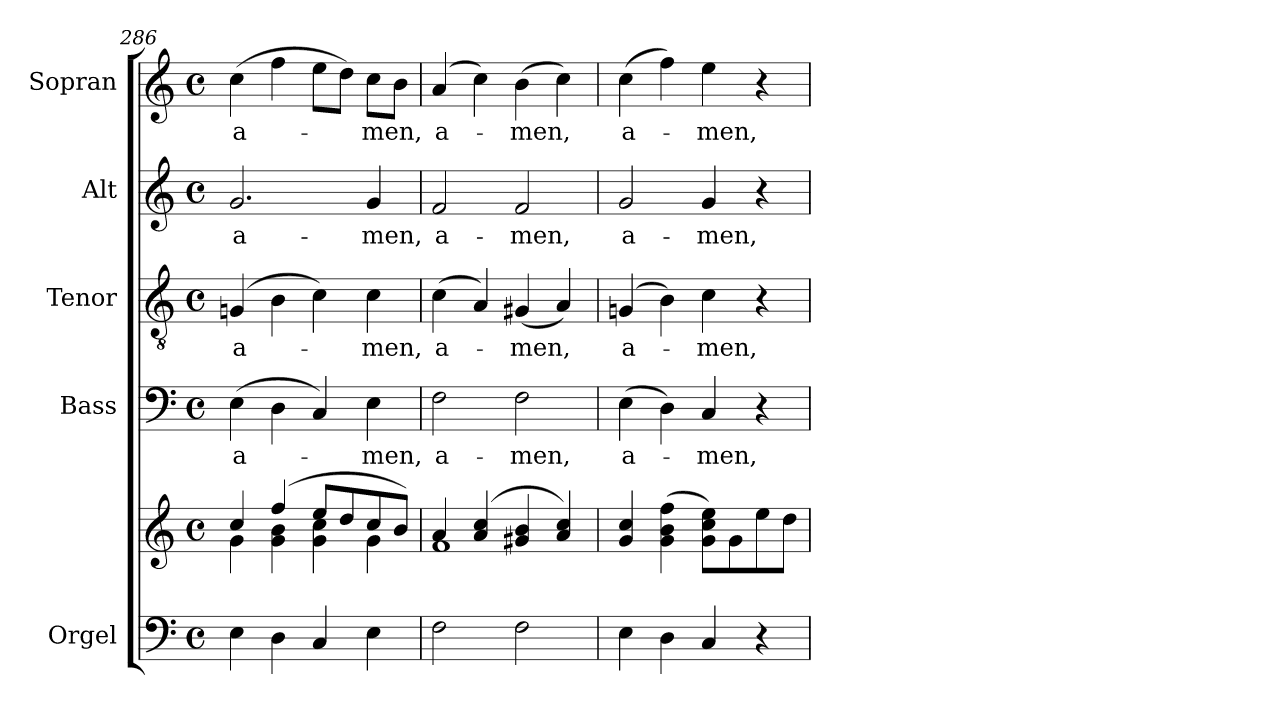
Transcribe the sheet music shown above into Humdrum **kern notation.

**kern	**kern	**kern	**text	**kern	**text	**kern	**text	**kern	**text
*part5	*part5	*part4	*part4	*part3	*part3	*part2	*part2	*part1	*part1
*staff6	*staff5	*staff4	*staff4	*staff3	*staff3	*staff2	*staff2	*staff1	*staff1
*I"Orgel	*	*I"Bass	*	*I"Tenor	*	*I"Alt	*	*I"Sopran	*
*I'Org.	*	*I'B.	*	*I'T.	*	*I'A.	*	*I'S.	*
!!LO:PB:g=z
*clefF4	*clefG2	*clefF4	*	*clefGv2	*	*clefG2	*	*clefG2	*
*k[]	*k[]	*k[]	*	*k[]	*	*k[]	*	*k[]	*
*C:	*C:	*C:	*	*C:	*	*C:	*	*C:	*
*M4/4	*M4/4	*M4/4	*	*M4/4	*	*M4/4	*	*M4/4	*
*met(c)	*met(c)	*met(c)	*	*met(c)	*	*met(c)	*	*met(c)	*
=286	=286	=286	=286	=286	=286	=286	=286	=286	=286
*	*^	*	*	*	*	*	*	*	*
!	!	!	!	!LO:LY:b	!	!LO:LY:b	!	!LO:LY:b	!	!LO:LY:b
4E\	4cc/	4g\	(>4E\	a-	(4Gn/	a-	2.g/	a-	(>4cc\	a-
4D\	(4ff/	4g\ 4b\	4D\	.	4B\	.	.	.	4ff\	.
4C/	8ee/L	4g\ 4cc\	4C/)	.	4c\)	.	.	.	8ee\L	.
.	8dd/	.	.	.	.	.	.	.	8dd\J)	.
!	!	!	!	!LO:LY:b	!	!LO:LY:b	!	!LO:LY:b	!	!LO:LY:b
4E\	8cc/	4g\	4E\	-men,	4c\	-men,	4g/	-men,	8cc\L	-men,
.	8b/J)	.	.	.	.	.	.	.	8b\J	.
=287	=287	=287	=287	=287	=287	=287	=287	=287	=287	=287
!	!	!	!	!LO:LY:b	!	!LO:LY:b	!	!LO:LY:b	!	!LO:LY:b
2F\	4a/	1f	2F\	a-	(>4c\	a-	2f/	a-	(4a/	a-
.	(4a/ 4cc/	.	.	.	4A/)	.	.	.	4cc\)	.
!	!	!	!	!LO:LY:b	!	!LO:LY:b	!	!LO:LY:b	!	!LO:LY:b
2F\	4g#X/ 4b/	.	2F\	-men,	(<4G#X/	-men,	2f/	-men,	(>4b\	-men,
.	4a/ 4cc/)	.	.	.	4A/)	.	.	.	4cc\)	.
*	*v	*v	*	*	*	*	*	*	*	*
=288	=288	=288	=288	=288	=288	=288	=288	=288	=288
!	!	!	!LO:LY:b	!	!LO:LY:b	!	!LO:LY:b	!	!LO:LY:b
4E\	4g/ 4cc/	(>4E\	a-	(4Gn/	a-	2g/	a-	(>4cc\	a-
4D\	(>4g\ 4b\ 4ff\	4D\)	.	4B\)	.	.	.	4ff\)	.
!	!	!	!LO:LY:b	!	!LO:LY:b	!	!LO:LY:b	!	!LO:LY:b
4C/	8g\ 8cc\ 8ee\L)	4C/	-men,	4c\	-men,	4g/	-men,	4ee\	-men,
.	8g\	.	.	.	.	.	.	.	.
4r	8ee\	4r	.	4r	.	4r	.	4r	.
.	8dd\J	.	.	.	.	.	.	.	.
=	=	=	=	=	=	=	=	=	=
*-	*-	*-	*-	*-	*-	*-	*-	*-	*-
